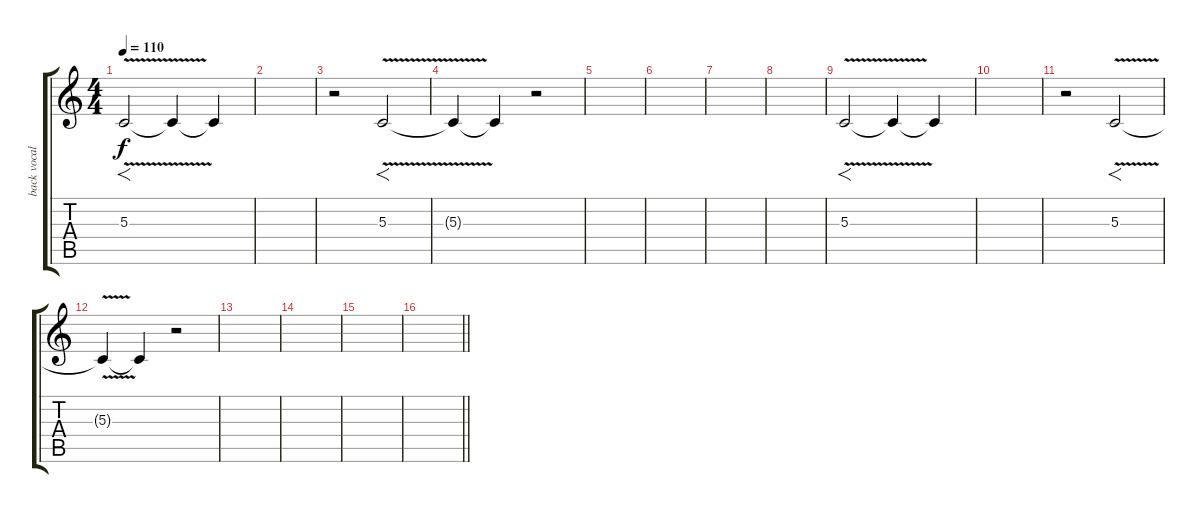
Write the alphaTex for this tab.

\track ("back vocals?" "back vocal") {instrument choiraahs}
\staff {score tabs}
\tuning (E4 B3 G3 D3 A2 E2) {hide}
\ts (4 4)
\section ("" "")
\tempo 110
\clef g2
\ks c
5.3{v}.2{f dy f} 5.3{t}.4 5.3{t}.4 |
|
r.2 5.3{v}.2{f} |
5.3{t}.4 5.3{t}.4 r.2 |
|
|
|
|
5.3{v}.2{f} 5.3{t}.4 5.3{t}.4 |
|
r.2 5.3{v}.2{f} |
5.3{t}.4 5.3{t}.4 r.2 |
|
|
|
\barLineRight lightlight
